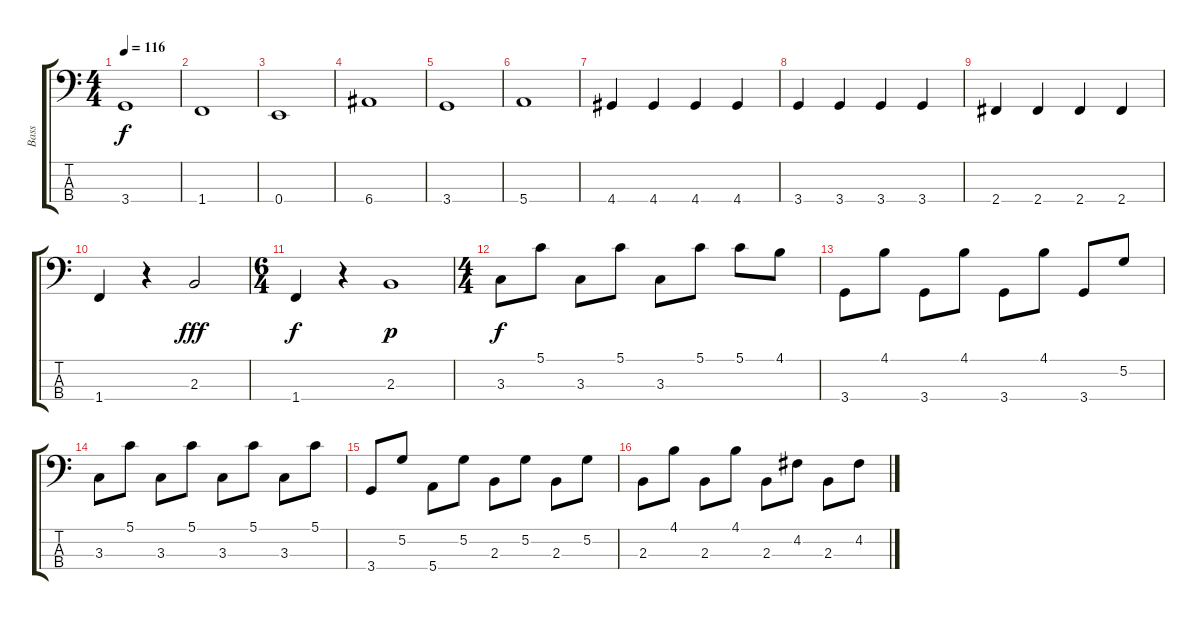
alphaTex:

\track ("Bass" "Bass") {instrument electricbassfinger}
\staff {score tabs}
\tuning (G2 D2 A1 E1) {hide}
\ts (4 4)
\tempo 116
\clef f4
\ks c
3.4.1{dy f} |
1.4.1 |
0.4.1 |
6.4.1 |
3.4.1 |
5.4.1 |
4.4.4 4.4.4 4.4.4 4.4.4 |
3.4.4 3.4.4 3.4.4 3.4.4 |
2.4.4 2.4.4 2.4.4 2.4.4 |
1.4.4 r.4 2.3.2{dy fff} |
\ts (6 4)
1.4.4{dy f} r.4 2.3.1{dy p} |
\ts (4 4)
3.3.8{dy f} 5.1.8 3.3.8 5.1.8 3.3.8 5.1.8 5.1.8 4.1.8 |
3.4.8 4.1.8 3.4.8 4.1.8 3.4.8 4.1.8 3.4.8 5.2.8 |
3.3.8 5.1.8 3.3.8 5.1.8 3.3.8 5.1.8 3.3.8 5.1.8 |
3.4.8 5.2.8 5.4.8 5.2.8 2.3.8 5.2.8 2.3.8 5.2.8 |
2.3.8 4.1.8 2.3.8 4.1.8 2.3.8 4.2.8 2.3.8 4.2.8
